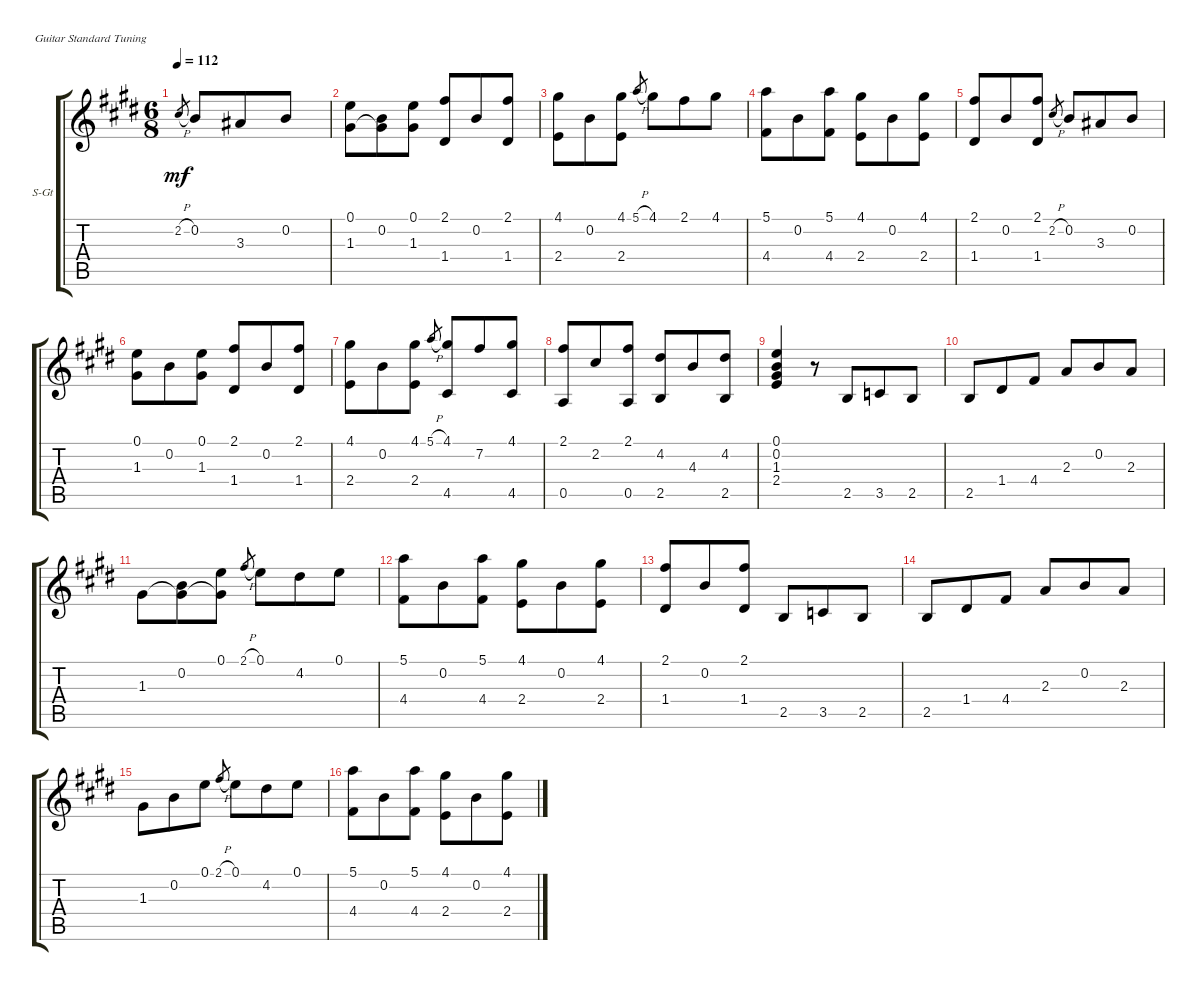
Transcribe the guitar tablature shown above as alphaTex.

\defaultSystemsLayout 4
\bracketExtendMode groupsimilarinstruments
\firstSystemTrackNameOrientation horizontal
\otherSystemsTrackNameOrientation horizontal
\track ("Steel Guitar" "S-Gt") {instrument acousticguitarsteel}
\staff {score tabs}
\tuning (E4 B3 G3 D3 A2 E2)
\ts (6 8)
\ac
\tempo 112
\clef g2
\scale
1.32535
\ks e
2.2{h}.8{gr dy mf instrument acousticguitarsteel} 0.2.8 3.3.8 0.2.8 |
\scale
0.891551 (0.1 1.3).8 (0.2 1.3{t}).8 (0.1 1.3).8 (1.4 2.1).8 0.2.8 (2.1 1.4).8 |
\scale
0.891551 (2.4 4.1).8 0.2.8 (4.1 2.4).8 5.1{h}.8{gr} 4.1.8 2.1.8 4.1.8 |
\scale
0.891551 (4.4 5.1).8 0.2.8 (5.1 4.4).8 (2.4 4.1).8 0.2.8 (4.1 2.4).8 |
\scale
1.23455 (1.4 2.1).8 0.2.8 (2.1 1.4).8 2.2{h}.8{gr} 0.2.8 3.3.8 0.2.8 |
\scale
0.921816 (0.1 1.3).8 0.2.8 (0.1 1.3).8 (1.4 2.1).8 0.2.8 (2.1 1.4).8 |
\scale
0.921816 (2.4 4.1).8 0.2.8 (4.1 2.4).8 5.1{h}.8{gr} (4.1 4.5).8 7.2.8 (4.1 4.5).8 |
\scale
0.921816 (2.1 0.5).8 2.2.8 (0.5 2.1).8 (4.2 2.5).8 4.3.8 (4.2 2.5).8 |
\scale
1.23455 (0.1 0.2 1.3 2.4).4 r.8 2.5.8 3.5.8 2.5.8 |
\scale
0.921816 2.5.8 1.4.8 4.4.8 2.3.8 0.2.8 2.3.8 |
\scale
0.921816 1.3.8 (0.2 1.3{t}).8 (0.1 1.3{t}).8 2.1{h}.8{gr} 0.1.8 4.2.8 0.1.8 |
\scale
0.921816 (4.4 5.1).8 0.2.8 (5.1 4.4).8 (2.4 4.1).8 0.2.8 (4.1 2.4).8 |
\scale
1.23455 (1.4 2.1).8 0.2.8 (2.1 1.4).8 2.5.8 3.5.8 2.5.8 |
\scale
0.921816 2.5.8 1.4.8 4.4.8 2.3.8 0.2.8 2.3.8 |
\scale
0.921816 1.3.8 0.2.8 0.1.8 2.1{h}.8{gr} 0.1.8 4.2.8 0.1.8 |
\scale
0.921816 (4.4 5.1).8 0.2.8 (5.1 4.4).8 (2.4 4.1).8 0.2.8 (4.1 2.4).8
